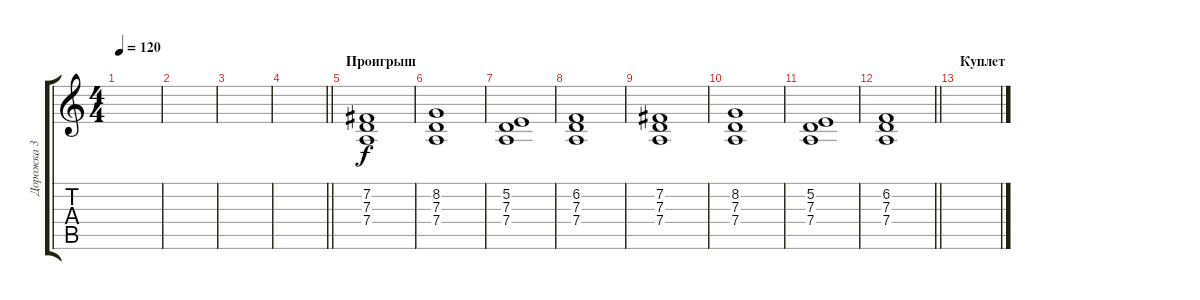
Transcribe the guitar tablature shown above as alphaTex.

\track ("Дорожка 3" "Дорожка 3") {instrument lead2sawtooth}
\staff {score tabs}
\tuning (E4 B3 G3 D3 A2 E2) {hide}
\ts (4 4)
\tempo 120
\clef g2
\ks c
|
|
|
\barLineRight lightlight
|
\section ("" "Проигрыш")
(7.2 7.3 7.4).1{volume 6} |
(8.2 7.3 7.4).1 |
(5.2 7.3 7.4).1 |
(6.2 7.3 7.4).1 |
(7.2 7.3 7.4).1 |
(8.2 7.3 7.4).1 |
(5.2 7.3 7.4).1 |
\barLineRight lightlight
(6.2 7.3 7.4).1 |
\section ("" "Куплет")
